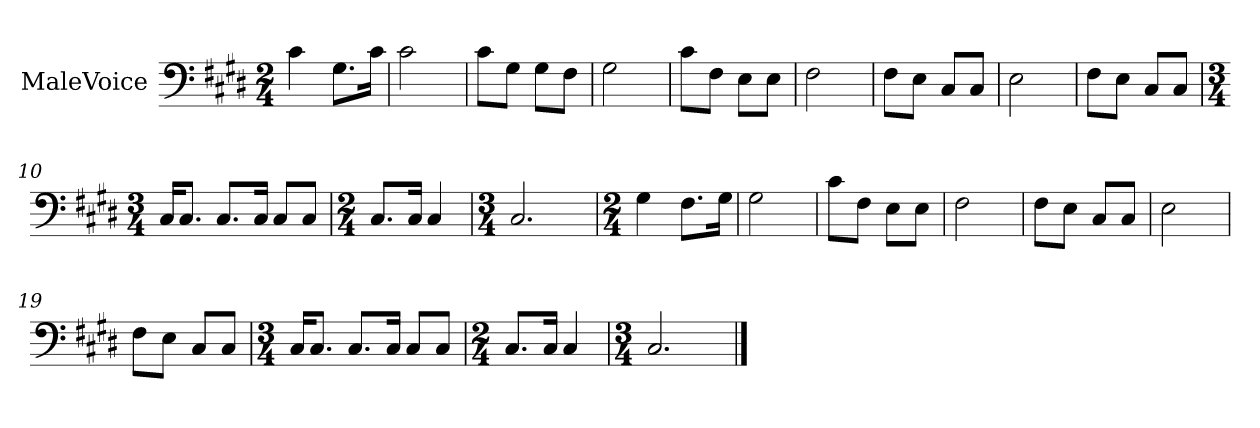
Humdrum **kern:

**kern
*part1
*staff1
*I"MaleVoice
*clefF4
*k[f#c#g#d#]
*M2/4
*MM100
=1
4c#
8.G#\L
16c#\Jk
=2
2c#
=3
8c#\L
8G#\J
8G#\L
8F#\J
=4
2G#
=5
8c#\L
8F#\J
8E\L
8E\J
=6
2F#
=7
8F#\L
8E\J
8C#/L
8C#/J
=8
2E
=9
8F#\L
8E\J
8C#/L
8C#/J
=10
*M3/4
16C#/KL
8.C#/J
8.C#/L
16C#/Jk
8C#/L
8C#/J
=11
*M2/4
8.C#/L
16C#/Jk
4C#
=12
*M3/4
2.C#
=13
*M2/4
4G#
8.F#\L
16G#\Jk
=14
2G#
=15
8c#\L
8F#\J
8E\L
8E\J
=16
2F#
=17
8F#\L
8E\J
8C#/L
8C#/J
=18
2E
=19
8F#\L
8E\J
8C#/L
8C#/J
=20
*M3/4
16C#/KL
8.C#/J
8.C#/L
16C#/Jk
8C#/L
8C#/J
=21
*M2/4
8.C#/L
16C#/Jk
4C#
=22
*M3/4
2.C#
==
*-
